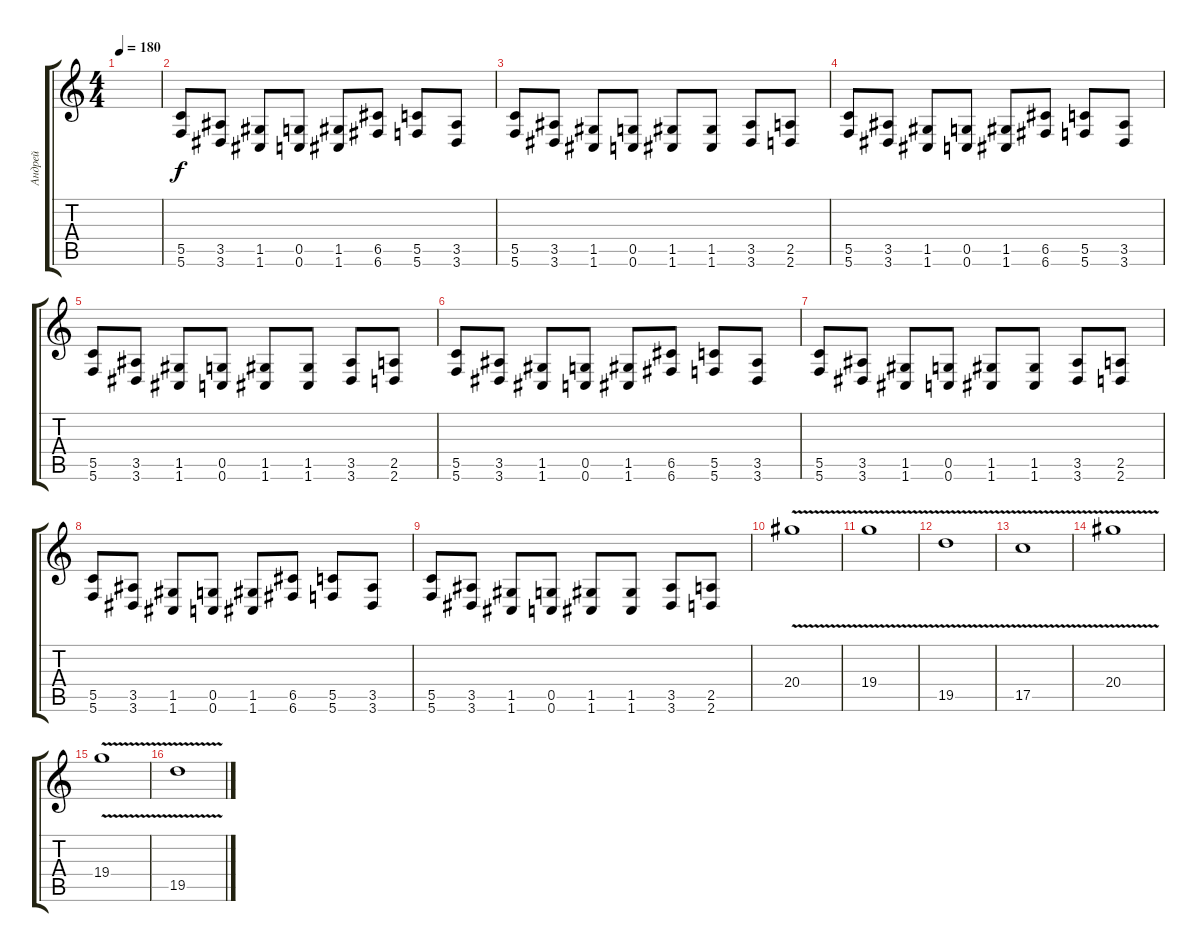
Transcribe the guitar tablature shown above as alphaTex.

\track ("Андрей" "Андрей") {instrument distortionguitar}
\staff {score tabs}
\tuning (E4 C4 G3 C3 G2 C2) {hide}
\ts (4 4)
\tempo 180
\clef g2
\ks c
|
(5.5 5.6).8 (3.5 3.6).8 (1.5 1.6).8 (0.5 0.6).8 (1.5 1.6).8 (6.5 6.6).8 (5.5 5.6).8 (3.5 3.6).8 |
(5.5 5.6).8 (3.5 3.6).8 (1.5 1.6).8 (0.5 0.6).8 (1.5 1.6).8 (1.5 1.6).8 (3.5 3.6).8 (2.5 2.6).8 |
(5.5 5.6).8 (3.5 3.6).8 (1.5 1.6).8 (0.5 0.6).8 (1.5 1.6).8 (6.5 6.6).8 (5.5 5.6).8 (3.5 3.6).8 |
(5.5 5.6).8 (3.5 3.6).8 (1.5 1.6).8 (0.5 0.6).8 (1.5 1.6).8 (1.5 1.6).8 (3.5 3.6).8 (2.5 2.6).8 |
(5.5 5.6).8 (3.5 3.6).8 (1.5 1.6).8 (0.5 0.6).8 (1.5 1.6).8 (6.5 6.6).8 (5.5 5.6).8 (3.5 3.6).8 |
(5.5 5.6).8 (3.5 3.6).8 (1.5 1.6).8 (0.5 0.6).8 (1.5 1.6).8 (1.5 1.6).8 (3.5 3.6).8 (2.5 2.6).8 |
(5.5 5.6).8 (3.5 3.6).8 (1.5 1.6).8 (0.5 0.6).8 (1.5 1.6).8 (6.5 6.6).8 (5.5 5.6).8 (3.5 3.6).8 |
(5.5 5.6).8 (3.5 3.6).8 (1.5 1.6).8 (0.5 0.6).8 (1.5 1.6).8 (1.5 1.6).8 (3.5 3.6).8 (2.5 2.6).8 |
20.4{v}.1 |
19.4{v}.1 |
19.5{v}.1 |
17.5{v}.1 |
20.4{v}.1 |
19.4{v}.1 |
19.5{v}.1
